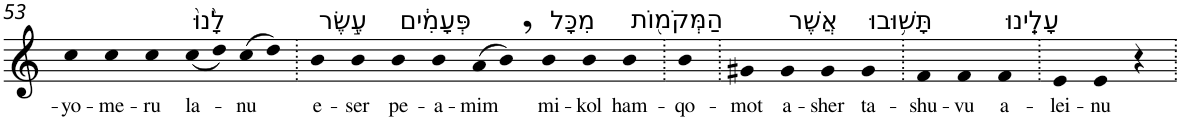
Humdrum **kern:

**kern	**text
*part1	*part1
*staff1	*staff1
*I"Piano	*
*I'Pno	*
!!LO:PB:g=z
*clefG2	*
*k[]	*
=53	=53
!	!LO:LY:b
4cc	-yo-
!	!LO:LY:b
4cc	-me-
!	!LO:LY:b
4cc	-ru
!LO:TX:a:t=לָ֙נוּ֙	!
!	!LO:LY:b
(<8cc	la-
8dd)	.
!	!LO:LY:b
(>8cc	-nu
8dd)	.
=54.	=54.
!LO:TX:a:t=עֶ֣שֶׂר	!
!	!LO:LY:b
4b	e-
!	!LO:LY:b
4b	-ser
!LO:TX:a:t=פְּעָמִ֔ים	!
!	!LO:LY:b
4b	pe-
!	!LO:LY:b
4b	-a-
!	!LO:LY:b
(>8a	-mim
8b,)	.
!LO:TX:a:t=מִכָּל	!
!	!LO:LY:b
4b	mi-
!	!LO:LY:b
4b	-kol
!LO:TX:a:t=הַמְּקֹמ֖וֹת	!
!	!LO:LY:b
4b	ham-
=55.	=55.
!	!LO:LY:b
4b	-qo-
=56.	=56.
!	!LO:LY:b
4g#X	-mot
!LO:TX:a:t=אֲשֶׁר	!
!	!LO:LY:b
4g#	a-
!	!LO:LY:b
4g#	-sher
!LO:TX:a:t=תָּשׁ֥וּבוּ	!
!	!LO:LY:b
4g#	ta-
=57.	=57.
!	!LO:LY:b
4f	-shu-
!	!LO:LY:b
4f	-vu
!LO:TX:a:t=עָלֵֽינוּ	!
!	!LO:LY:b
4f	a-
=58.	=58.
!	!LO:LY:b
4e	-lei-
!	!LO:LY:b
4e	-nu
4r	.
=.	=.
*-	*-
